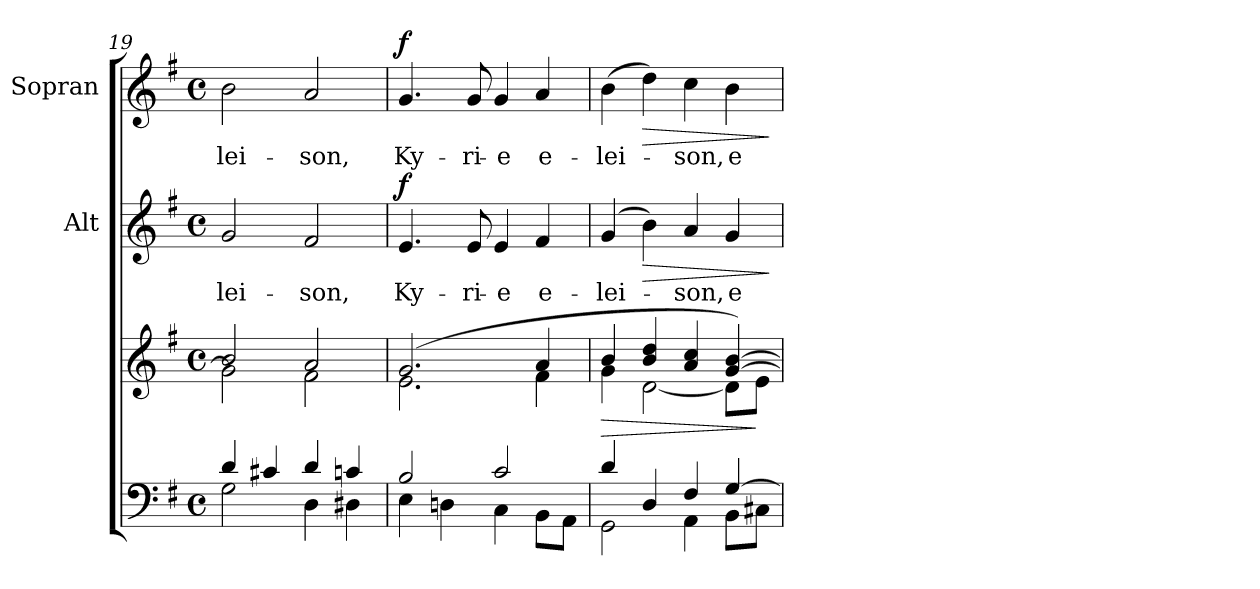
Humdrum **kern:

**kern	**kern	**dynam	**kern	**text	**dynam	**kern	**text	**dynam
*part3	*part3	*part3	*part2	*part2	*part2	*part1	*part1	*part1
*staff4	*staff3	*staff3/4	*staff2	*staff2	*staff2	*staff1	*staff1	*staff1
*	*	*	*I"Alt	*	*	*I"Sopran	*	*
*	*	*	*I'A.	*	*	*I'S.	*	*
*clefF4	*clefG2	*	*clefG2	*	*	*clefG2	*	*
*k[f#]	*k[f#]	*	*k[f#]	*	*	*k[f#]	*	*
*G:	*G:	*	*G:	*	*	*G:	*	*
*M4/4	*M4/4	*	*M4/4	*	*	*M4/4	*	*
*met(c)	*met(c)	*	*met(c)	*	*	*met(c)	*	*
=19	=19	=19	=19	=19	=19	=19	=19	=19
*^	*^	*	*	*	*	*	*	*
!	!	!	!	!	!	!LO:LY:b	!	!	!LO:LY:b	!
4d/	2G\	2b/	2g\]	.	2g/	-lei-	.	2b\	-lei-	.
4c#X/	.	.	.	.	.	.	.	.	.	.
!	!	!	!	!	!	!LO:LY:b	!	!	!LO:LY:b	!
4d/	4D\	2a/	2f#\	.	2f#/	-son,	.	2a/	-son,	.
4cn/	4D#X\	.	.	.	.	.	.	.	.	.
=20	=20	=20	=20	=20	=20	=20	=20	=20	=20	=20
!	!	!	!	!	!	!LO:LY:b	!LO:DY:a	!	!LO:LY:b	!LO:DY:a
2B/	4E\	(2.g/	2.e\	.	4.e/	Ky-	f	4.g/	Ky-	f
.	4Dn\	.	.	.	.	.	.	.	.	.
!	!	!	!	!	!	!LO:LY:b	!	!	!LO:LY:b	!
.	.	.	.	.	8e/	-ri-	.	8g/	-ri-	.
!	!	!	!	!	!	!LO:LY:b	!	!	!LO:LY:b	!
2c/	4C\	.	.	.	4e/	-e	.	4g/	-e	.
!	!	!	!	!	!	!LO:LY:b	!	!	!LO:LY:b	!
.	8BB\L	4a/	4f#\	.	4f#/	e-	.	4a/	e-	.
.	8AA\J	.	.	.	.	.	.	.	.	.
=21	=21	=21	=21	=21	=21	=21	=21	=21	=21	=21
!	!	!	!	!LO:HP:b	!	!LO:LY:b	!	!	!LO:LY:b	!
4d/	2GG\	4b/	4g\	>	(4g/	-lei-	.	(>4b\	-lei-	.
!	!	!	!	!	!	!	!LO:HP:b	!	!	!LO:HP:b
4D/	.	4b/ 4dd/	[<2d\	.	4b\)	.	>	4dd\)	.	>
!	!	!	!	!	!	!LO:LY:b	!	!	!LO:LY:b	!
4F#/	4AA\	4a/ 4cc/	.	.	4a/	-son,	.	4cc\	-son,	.
!	!	!	!	!	!	!LO:LY:b	!	!	!LO:LY:b	!
[>4G/	8BB\L	[>4g/ [>4b/)	8d\L]	.	4g/	e-	.	4b\	e-	.
.	8C#X\J	.	8e\J	]	.	.	.	.	.	.
*v	*v	*	*	*	*	*	*	*	*	*
*	*v	*v	*	*	*	*	*	*	*
.	.	.	.	.	]	.	.	]
=	=	=	=	=	=	=	=	=
*-	*-	*-	*-	*-	*-	*-	*-	*-
